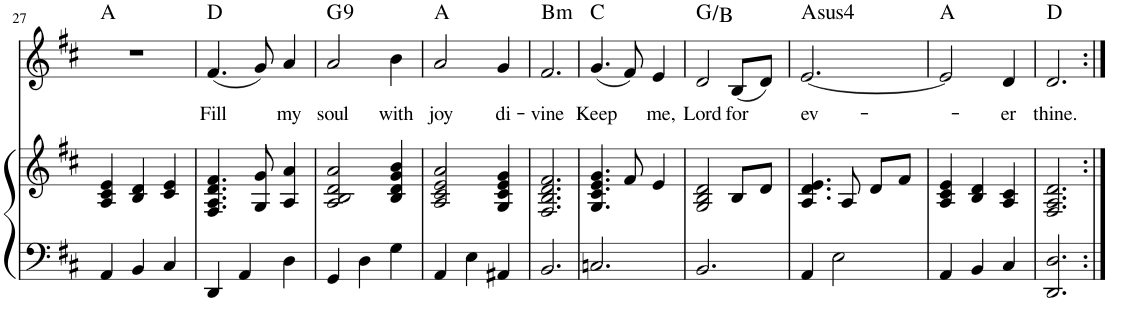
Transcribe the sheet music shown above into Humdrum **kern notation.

**kern	**kern	**kern	**text	**harte
*part2	*part2	*part1	*part1	*part1
*staff3	*staff2	*staff1	*staff1	*
*I"Piano	*	*I"Voice	*	*
*I'Pno	*	*	*	*
!!LO:PB:g=z
*clefF4	*clefG2	*clefG2	*	*
*k[f#c#]	*k[f#c#]	*k[f#c#]	*	*
*M3/4	*M3/4	*M3/4	*	*
=27	=27	=27	=27	=27
4AA/	4A/ 4c#/ 4e/	2.r	.	A:maj
4BB/	4B/ 4d/	.	.	.
4C#/	4c#/ 4e/	.	.	.
=28	=28	=28	=28	=28
!	!	!	!LO:LY:b	!
4DD/	4.F#/ 4.A/ 4.d/ 4.f#/	(4.f#/	Fill	D:maj
4AA/	.	.	.	.
.	8G/ 8g/	8g/)	.	.
!	!	!	!LO:LY:b	!
4D\	4A/ 4a/	4a/	my	.
=29	=29	=29	=29	=29
!	!	!	!LO:LY:b	!LO:H:kt=9
4GG/	2A/ 2B/ 2d/ 2a/	2a/	soul	G:9
4D\	.	.	.	.
!	!	!	!LO:LY:b	!
4G\	4B/ 4d/ 4g/ 4b/	4b\	with	.
=30	=30	=30	=30	=30
!	!	!	!LO:LY:b	!
4AA/	2A/ 2c#/ 2e/ 2a/	2a/	joy	A:maj
4E\	.	.	.	.
!	!	!	!LO:LY:b	!
4AA#X/	4G/ 4c#/ 4e/ 4g/	4g/	di-	.
=31	=31	=31	=31	=31
!	!	!	!LO:LY:b	!LO:H:kt=m
2.BB/	2.F#/ 2.B/ 2.d/ 2.f#/	2.f#/	-vine	B:min
=32	=32	=32	=32	=32
!	!	!	!LO:LY:b	!
2.Cn/	4.G/ 4.c#/ 4.e/ 4.g/	(4.g/	Keep	C:maj
.	8f#/	8f#/)	.	.
!	!	!	!LO:LY:b	!
.	4e/	4e/	me,	.
=33	=33	=33	=33	=33
!	!	!	!LO:LY:b	!
2.BB/	2G/ 2B/ 2d/	2d/	Lord	G:maj/3
!	!	!	!LO:LY:b	!
.	8B/L	(8B/L	for	.
.	8d/J	8d/J)	.	.
=34	=34	=34	=34	=34
!	!	!	!LO:LY:b	!LO:H:kt=4
4AA/	4.A/ 4.d/ 4.e/	[2.e/	ev-	A:sus4
2E\	.	.	.	.
.	8A/	.	.	.
.	8d/L	.	.	.
.	8f#/J	.	.	.
=35	=35	=35	=35	=35
4AA/	4A/ 4c#/ 4e/	2e/]	.	A:maj
4BB/	4B/ 4d/	.	.	.
!	!	!	!LO:LY:b	!
4C#/	4A/ 4c#/	4d/	-er	.
=36	=36	=36	=36	=36
!	!	!	!LO:LY:b	!
2.DD/ 2.D/	2.F#/ 2.A/ 2.d/	2.d/	thine.	D:maj
=:|!	=:|!	=:|!	=:|!	=:|!
*-	*-	*-	*-	*-
